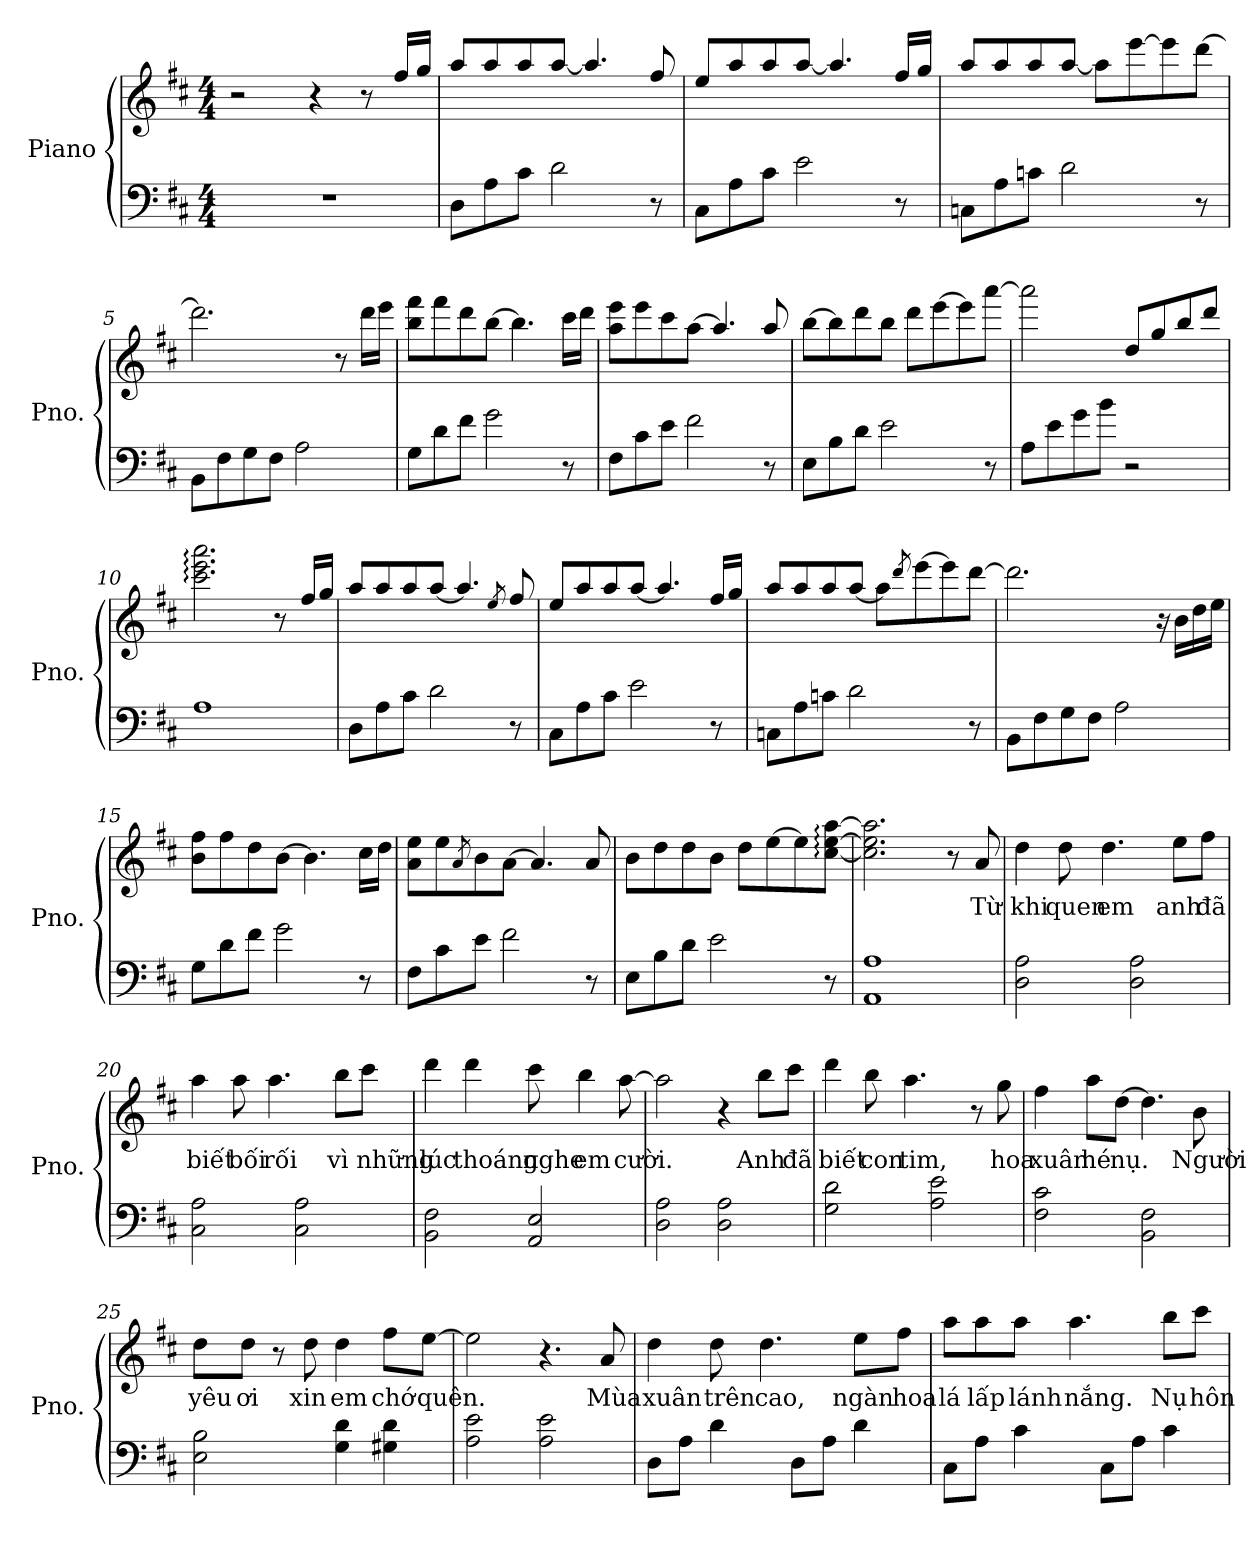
**kern	**kern	**text
*part1	*part1	*part1
*staff2	*staff1	*staff1
*I"Piano	*	*
*I'Pno.	*	*
*clefF4	*clefG2	*
*k[f#c#]	*k[f#c#]	*
*M4/4	*M4/4	*
*MM73	*MM73	*
=1	=1	=1
1r	2r	.
.	4r	.
.	8r	.
.	16ff#/LL	.
.	16gg/JJ	.
=2	=2	=2
8D\L	8aa/L	.
8A\	8aa/	.
8c#\J	8aa/	.
2d\	[8aa/J	.
.	4.aa/]	.
8r	8ff#/	.
=3	=3	=3
8C#\L	8ee/L	.
8A\	8aa/	.
8c#\J	8aa/	.
2e\	[8aa/J	.
.	4.aa/]	.
8r	16ff#/LL	.
.	16gg/JJ	.
=4	=4	=4
8Cn\L	8aa/L	.
8A\	8aa/	.
8cn\J	8aa/	.
2d\	[8aa/J	.
.	8aa\L]	.
.	[8eee\	.
.	8eee\]	.
8r	[8ddd\J	.
=5	=5	=5
8BB\L	2.ddd\]	.
8F#\	.	.
8G\	.	.
8F#\J	.	.
2A\	.	.
.	8r	.
.	16ddd\LL	.
.	16eee\JJ	.
!!LO:LB:g=z
=6	=6	=6
8G\L	8bb\ 8fff#\L	.
8d\	8fff#\	.
8f#\J	8ddd\	.
2g\	[8bb\J	.
.	4.bb\]	.
8r	16ccc#\LL	.
.	16ddd\JJ	.
=7	=7	=7
8F#\L	8aa\ 8eee\L	.
8c#\	8eee\	.
8e\J	8ccc#\	.
2f#\	[8aa\J	.
.	4.aa/]	.
8r	8aa/	.
=8	=8	=8
8E\L	[8bb\L	.
8B\	8bb\]	.
8d\J	8ddd\	.
2e\	8bb\J	.
.	8ddd\L	.
.	[8eee\	.
.	8eee\]	.
8r	[8aaa\J	.
=9	=9	=9
8A\L	2aaa\]	.
8e\	.	.
8g\	.	.
8b\J	.	.
2r	8dd/L	.
.	8gg/	.
.	8bb/	.
.	8ddd/J	.
=10	=10	=10
1A	2.ccc#\: 2.eee\: 2.aaa\:	.
.	8r	.
.	16ff#/LL	.
*	*MM88	*
.	16gg/JJ	.
=11	=11	=11
8D\L	8aa/L	.
8A\	8aa/	.
8c#\J	8aa/	.
2d\	[8aa/J	.
.	4.aa/]	.
.	8qee/	.
8r	8ff#/	.
!!LO:LB:g=z
=12	=12	=12
8C#\L	8ee/L	.
8A\	8aa/	.
8c#\J	8aa/	.
2e\	[8aa/J	.
.	4.aa/]	.
8r	16ff#/LL	.
.	16gg/JJ	.
=13	=13	=13
8Cn\L	8aa/L	.
8A\	8aa/	.
8cn\J	8aa/	.
2d\	[8aa/J	.
.	8aa\L]	.
.	8qddd/	.
.	[8eee\	.
.	8eee\]	.
8r	[8ddd\J	.
=14	=14	=14
8BB\L	2.ddd\]	.
8F#\	.	.
8G\	.	.
8F#\J	.	.
2A\	.	.
.	16r	.
.	16b\LL	.
.	16dd\	.
.	16ee\JJ	.
=15	=15	=15
8G\L	8b\ 8ff#\L	.
8d\	8ff#\	.
8f#\J	8dd\	.
2g\	[8b\J	.
.	4.b\]	.
8r	16cc#\LL	.
.	16dd\JJ	.
=16	=16	=16
8F#\L	8a\ 8ee\L	.
8c#\	8ee\	.
.	8qa/	.
8e\J	8b\	.
2f#\	[8a\J	.
.	4.a/]	.
8r	8a/	.
!!LO:LB:g=z
=17	=17	=17
8E\L	8b\L	.
8B\	8dd\	.
8d\J	8dd\	.
2e\	8b\J	.
.	8dd\L	.
.	[8ee\	.
.	8ee\]	.
8r	[8cc#\: [8ee\: [8aa\:J	.
=18	=18	=18
1AA 1A	2.cc#\] 2.ee\] 2.aa\]	.
.	8r	.
!	!	!LO:LY:b
.	8a/	Từ
=19	=19	=19
!	!	!LO:LY:b
2D\ 2A\	4dd\	khi
!	!	!LO:LY:b
.	8dd\	quen
!	!	!LO:LY:b
.	4.dd\	em
2D\ 2A\	.	.
!	!	!LO:LY:b
.	8ee\L	anh
!	!	!LO:LY:b
.	8ff#\J	đã
=20	=20	=20
!	!	!LO:LY:b
2C#\ 2A\	4aa\	biết
!	!	!LO:LY:b
.	8aa\	bối
!	!	!LO:LY:b
.	4.aa\	rối
2C#\ 2A\	.	.
!	!	!LO:LY:b
.	8bb\L	vì
!	!	!LO:LY:b
.	8ccc#\J	những
!!LO:LB:g=z
=21	=21	=21
!	!	!LO:LY:b
2BB\ 2F#\	4ddd\	lúc
!	!	!LO:LY:b
.	4ddd\	thoáng
!	!	!LO:LY:b
2AA/ 2E/	8ccc#\	nghe
!	!	!LO:LY:b
.	4bb\	em
!	!	!LO:LY:b
.	[8aa\	cười.
=22	=22	=22
2D\ 2A\	2aa\]	.
2D\ 2A\	4r	.
!	!	!LO:LY:b
.	8bb\L	Anh
!	!	!LO:LY:b
.	8ccc#\J	đã
=23	=23	=23
!	!	!LO:LY:b
2G\ 2d\	4ddd\	biết
!	!	!LO:LY:b
.	8bb\	con
!	!	!LO:LY:b
.	4.aa\	tim,
2A\ 2e\	.	.
.	8r	.
!	!	!LO:LY:b
.	8gg\	hoa
=24	=24	=24
!	!	!LO:LY:b
2F#\ 2c#\	4ff#\	xuân
!	!	!LO:LY:b
.	8aa\L	hé
!	!	!LO:LY:b
.	[8dd\J	nụ.
2BB\ 2F#\	4.dd\]	.
!	!	!LO:LY:b
.	8b\	Người
!!LO:PB:g=z
=25	=25	=25
!	!	!LO:LY:b
2E\ 2B\	8dd\L	yêu
!	!	!LO:LY:b
.	8dd\J	ơi
.	8r	.
!	!	!LO:LY:b
.	8dd\	xin
!	!	!LO:LY:b
4G\ 4d\	4dd\	em
!	!	!LO:LY:b
4G#X\ 4d\	8ff#\L	chớ
!	!	!LO:LY:b
.	[8ee\J	quên.
=26	=26	=26
2A\ 2e\	2ee\]	.
2A\ 2e\	4.r	.
!	!	!LO:LY:b
.	8a/	Mùa
=27	=27	=27
!	!	!LO:LY:b
8D\L	4dd\	xuân
8A\J	.	.
!	!	!LO:LY:b
4d\	8dd\	trên
!	!	!LO:LY:b
.	4.dd\	cao,
8D\L	.	.
8A\J	.	.
!	!	!LO:LY:b
4d\	8ee\L	ngàn
!	!	!LO:LY:b
.	8ff#\J	hoa
=28	=28	=28
!	!	!LO:LY:b
8C#\L	8aa\L	lá
!	!	!LO:LY:b
8A\J	8aa\	lấp
!	!	!LO:LY:b
4c#\	8aa\J	lánh
!	!	!LO:LY:b
.	4.aa\	nắng.
8C#\L	.	.
8A\J	.	.
!	!	!LO:LY:b
4c#\	8bb\L	Nụ
!	!	!LO:LY:b
.	8ccc#\J	hôn
=	=	=
*-	*-	*-
